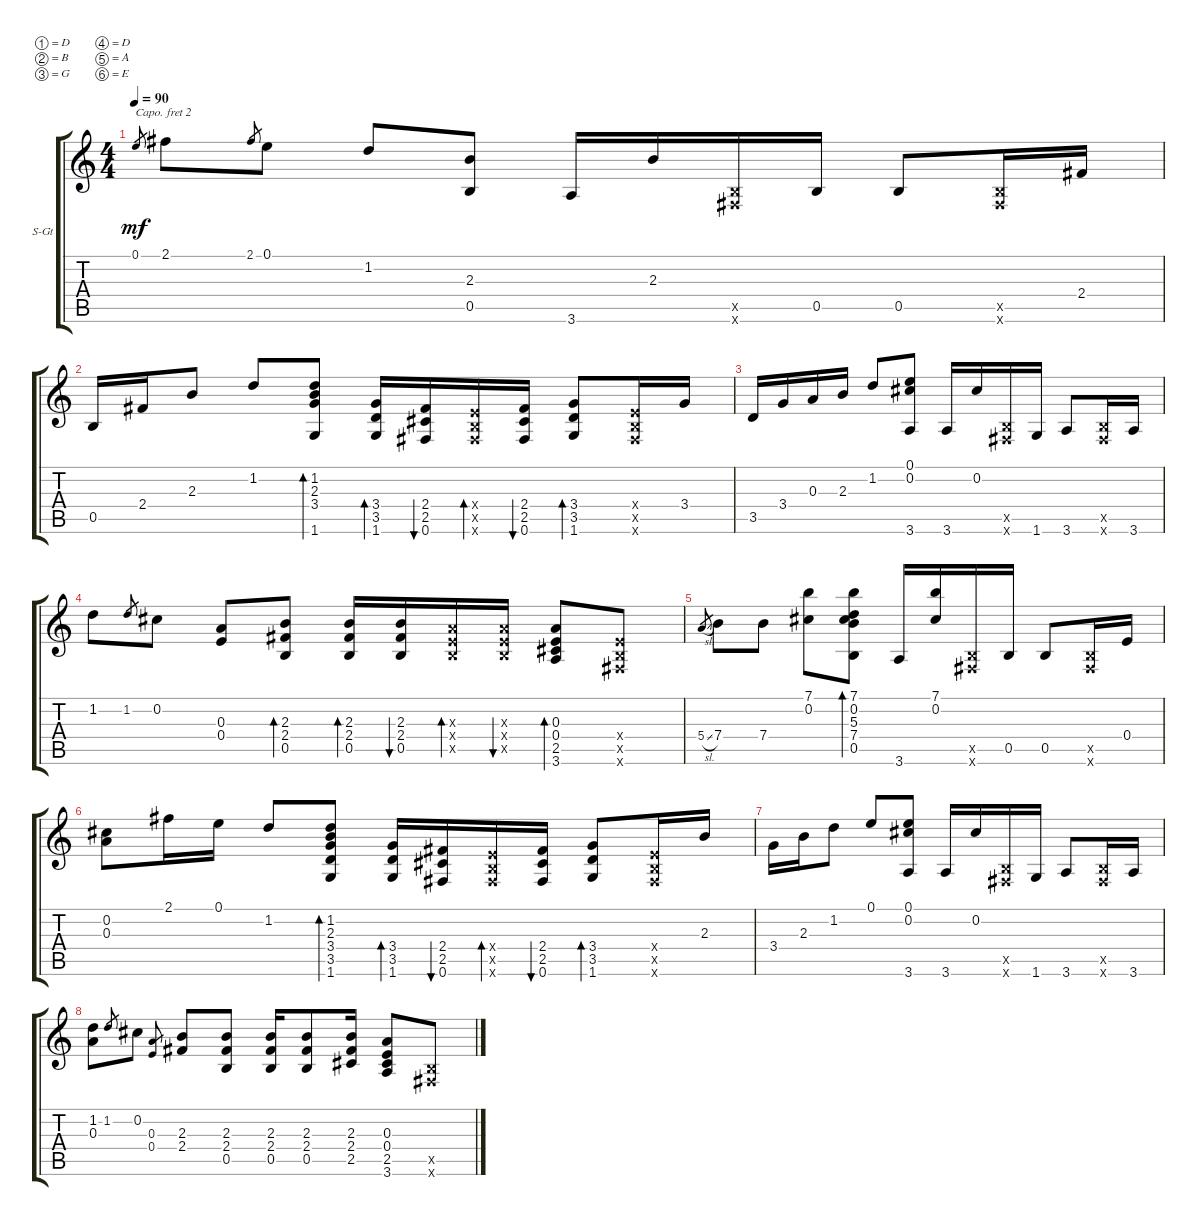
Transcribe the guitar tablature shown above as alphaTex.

\defaultSystemsLayout 4
\bracketExtendMode groupsimilarinstruments
\firstSystemTrackNameOrientation horizontal
\otherSystemsTrackNameOrientation horizontal
\track ("Steel Guitar" "S-Gt") {instrument acousticguitarsteel}
\staff {score tabs}
\capo 2
\tuning (D4 B3 G3 D3 A2 E2)
\ts (4 4)
\tempo 90
\clef g2
\ks c
0.1.8{gr dy mf} 2.1.8 2.1.8{gr} 0.1.8 1.2.8 (0.5 2.3).8 3.6.16 2.3.16 (0.5{x} 0.6{x}).16 0.5.16 0.5.8 (0.5{x} 0.6{x}).16 2.4.16 |
0.5.16 2.4.16 2.3.8 1.2.8 (1.2 2.3 3.4 1.6).8{bd 79} (3.4 3.5 1.6).16{bd 78} (0.6 2.5 2.4).16{bu 78} (0.4{x} 0.5{x} 0.6{x}).16{bd 78} (2.4 2.5 0.6).16{bu 78} (3.4 3.5 1.6).8{bd 77} (0.4{x} 0.5{x} 0.6{x}).16 3.4.16 |
3.5.16 3.4.16 0.3.16 2.3.16 1.2.8 (0.1 0.2 3.6).8 3.6.16 0.2.16 (0.5{x} 0.6{x}).16 1.6.16 3.6.8 (0.6{x} 0.5{x}).16 3.6.16 |
1.2.8 1.2.8{gr} 0.2.8 (0.3 0.4).8 (2.3 2.4 0.5).8{bd 34} (2.3 2.4 0.5).16{bd 33} (2.3 2.4 0.5).16{bu 33} (0.3{x} 0.4{x} 0.5{x}).16{bd 33} (0.5{x} 0.4{x} 0.3{x}).16{bu 33} (3.6 2.5 0.4 0.3).8{bd 32} (0.6{x} 0.5{x} 0.4{x}).8 |
5.4{sl}.8{gr} 7.4.8 7.4.8 (7.1 0.2).8 (7.1 0.2 5.3 7.4 0.5).8{bd 31} 3.6.16 (7.1 0.2).16 (0.5{x} 0.6{x}).16 0.5.16 0.5.8 (0.5{x} 0.6{x}).16 0.4.16 |
(0.2 0.3).8 2.1.16 0.1.16 1.2.8 (1.2 2.3 3.4 3.5 1.6).8{bd 48} (3.4 3.5 1.6).16{bd 76} (2.4 2.5 0.6).16{bu 75} (0.6{x} 0.5{x} 0.4{x}).16{bd 75} (2.4 2.5 0.6).16{bu 30} (3.4 3.5 1.6).8{bd 30} (0.4{x} 0.5{x} 0.6{x}).16 2.3.16 |
3.4.16 2.3.16 1.2.8 0.1.8 (0.1 0.2 3.6).8 3.6.16 0.2.16 (0.6{x} 0.5{x}).16 1.6.16 3.6.8 (0.6{x} 0.5{x}).16 3.6.16 |
(0.3 1.2).8 1.2.8{gr} 0.2.8 (0.3 0.4).8{gr} (2.3 2.4).8 (2.3 2.4 0.5).8 (2.3 2.4 0.5).16 (2.3 2.4 0.5).8 (2.3 2.4 2.5).16 (3.6 2.5 0.4 0.3).8 (0.5{x} 0.6{x}).8
